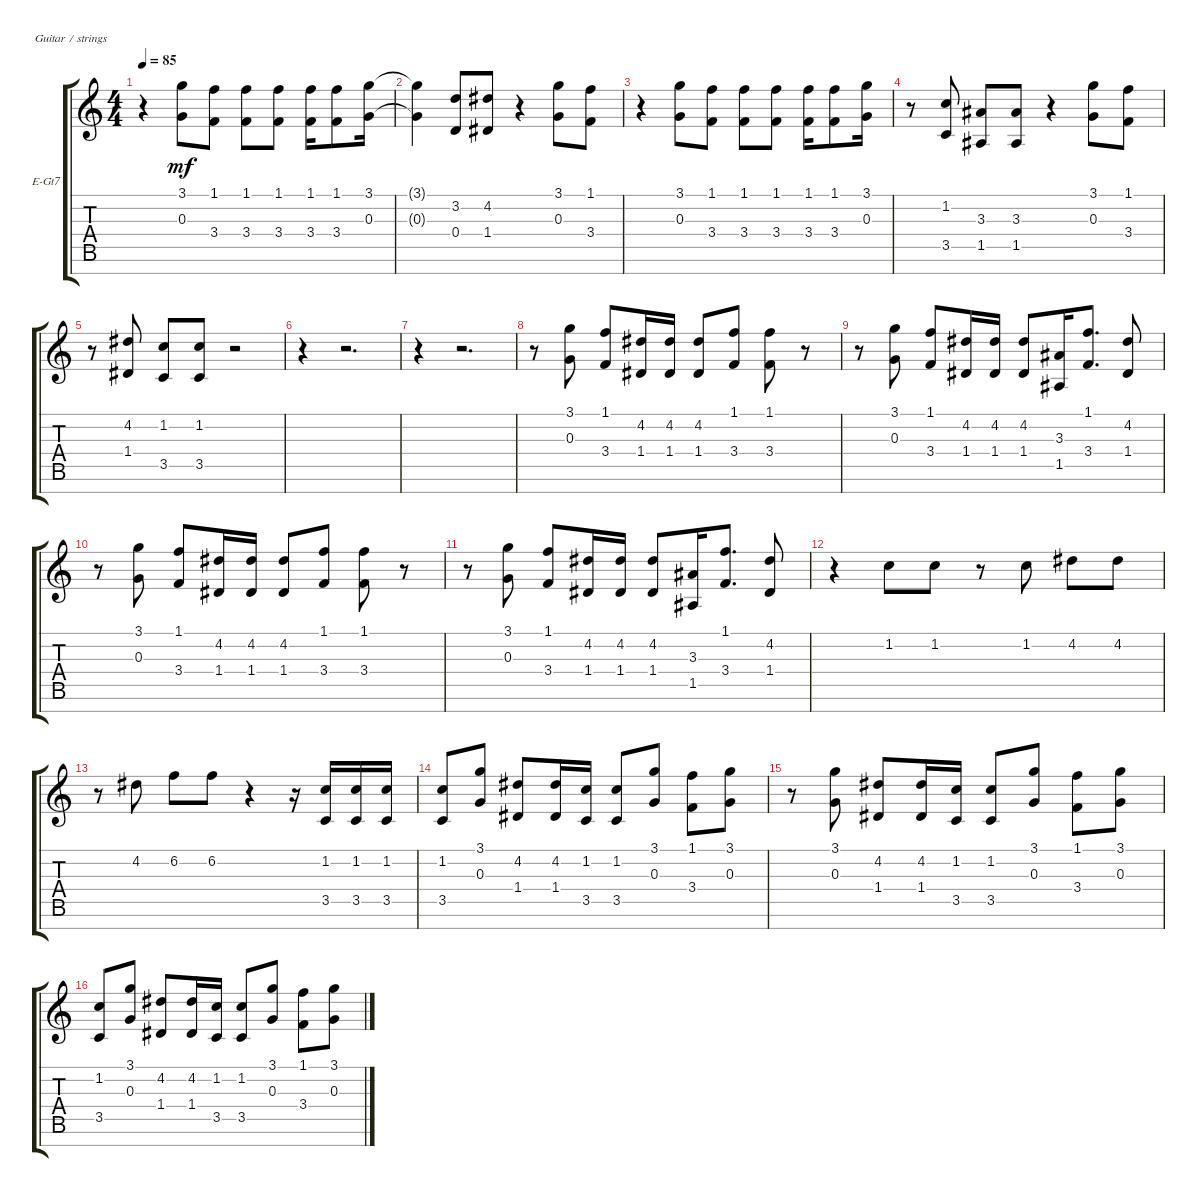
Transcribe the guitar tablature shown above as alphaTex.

\defaultSystemsLayout 4
\bracketExtendMode groupsimilarinstruments
\firstSystemTrackNameOrientation horizontal
\otherSystemsTrackNameOrientation horizontal
\track ("Electric Guitar" "E-Gt7") {mute instrument distortionguitar}
\staff {score tabs}
\tuning (E4 B3 G3 D3 A2 E2 B1)
\ts (4 4)
\tempo 85
\clef g2
\scale
0.333333
\ks c
r.4{dy mf} (3.1 0.3).8 (1.1 3.4).8 (1.1 3.4).8 (1.1 3.4).8 (1.1 3.4).16 (1.1 3.4).8 (3.1 0.3).16 |
\scale
0.333333 (3.1{t} 0.3{t}).4 (3.2 0.4).8 (4.2 1.4).8 r.4 (3.1 0.3).8 (1.1 3.4).8 |
\scale
0.333333 r.4 (3.1 0.3).8 (1.1 3.4).8 (1.1 3.4).8 (1.1 3.4).8 (1.1 3.4).16 (1.1 3.4).8 (3.1 0.3).16 |
\scale
0.333333 r.8 (1.2 3.5).8 (3.3 1.5).8 (3.3 1.5).8 r.4 (3.1 0.3).8 (1.1 3.4).8 |
\scale
0.333333 r.8 (4.2 1.4).8 (1.2 3.5).8 (1.2 3.5).8 r.2 |
\scale
0.333333 r.4 r.2{d} |
\scale
0.333333 r.4 r.2{d} |
\scale
0.333333 r.8 (3.1 0.3).8 (1.1 3.4).8 (4.2 1.4).16 (4.2 1.4).16 (4.2 1.4).8 (1.1 3.4).8 (1.1 3.4).8 r.8 |
\scale
0.333333 r.8 (3.1 0.3).8 (1.1 3.4).8 (4.2 1.4).16 (4.2 1.4).16 (4.2 1.4).8 (3.3 1.5).16 (1.1 3.4).8{d} (4.2 1.4).8 |
\scale
0.333333 r.8 (3.1 0.3).8 (1.1 3.4).8 (4.2 1.4).16 (4.2 1.4).16 (4.2 1.4).8 (1.1 3.4).8 (1.1 3.4).8 r.8 |
\scale
0.333333 r.8 (3.1 0.3).8 (1.1 3.4).8 (4.2 1.4).16 (4.2 1.4).16 (4.2 1.4).8 (3.3 1.5).16 (1.1 3.4).8{d} (4.2 1.4).8 |
\scale
0.333333 r.4 1.2.8 1.2.8 r.8 1.2.8 4.2.8 4.2.8 |
\scale
0.333333 r.8 4.2.8 6.2.8 6.2.8 r.4 r.16 (1.2 3.5).16 (1.2 3.5).16 (1.2 3.5).16 |
\scale
0.333333 (1.2 3.5).8 (3.1 0.3).8 (4.2 1.4).8 (4.2 1.4).16 (1.2 3.5).16 (1.2 3.5).8 (3.1 0.3).8 (1.1 3.4).8 (3.1 0.3).8 |
\scale
0.333333 r.8 (3.1 0.3).8 (4.2 1.4).8 (4.2 1.4).16 (1.2 3.5).16 (1.2 3.5).8 (3.1 0.3).8 (1.1 3.4).8 (3.1 0.3).8 |
\scale
0.333333 (1.2 3.5).8 (3.1 0.3).8 (4.2 1.4).8 (4.2 1.4).16 (1.2 3.5).16 (1.2 3.5).8 (3.1 0.3).8 (1.1 3.4).8 (3.1 0.3).8
